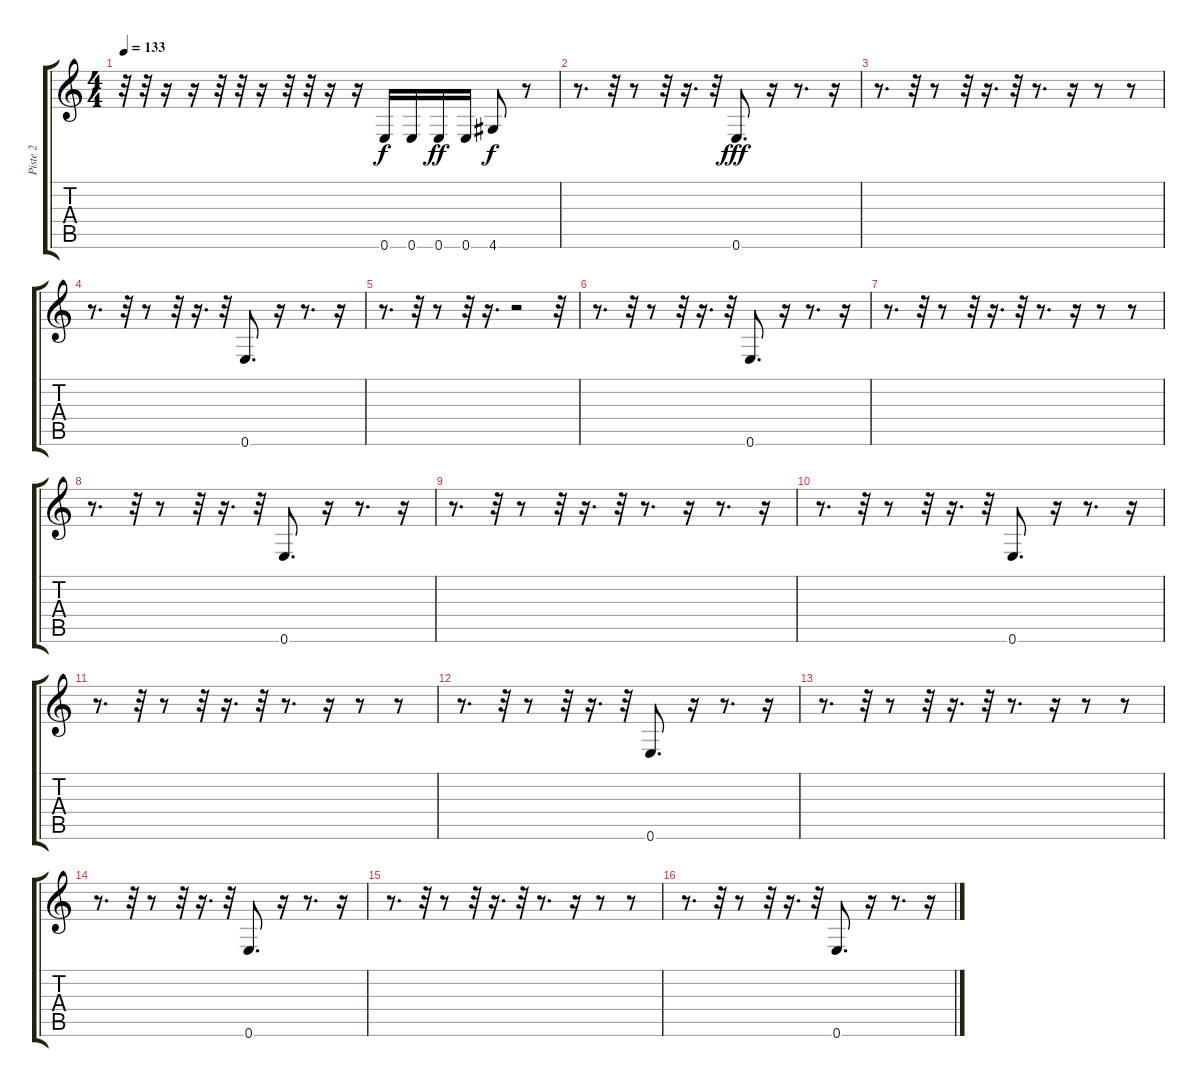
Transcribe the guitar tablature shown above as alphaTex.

\track ("Piste 2" "Piste 2") {instrument electricbassfinger}
\staff {score tabs}
\tuning (E4 B3 G3 D3 A2 E2) {hide}
\ts (4 4)
\tempo 133
\clef g2
\ks c
r.32{dy f} r.32 r.16 r.16 r.32 r.32 r.16 r.32 r.32 r.16 r.16 0.6.16 0.6.16 0.6.16{dy ff} 0.6.16 4.6.8{dy f} r.8 |
r.8{d} r.32 r.8 r.32 r.16{d} r.32 0.6.8{d dy fff} r.16 r.8{d} r.16 |
r.8{d} r.32 r.8 r.32 r.16{d} r.32 r.8{d} r.16 r.8 r.8 |
r.8{d} r.32 r.8 r.32 r.16{d} r.32 0.6.8{d} r.16 r.8{d} r.16 |
r.8{d} r.32 r.8 r.32 r.16{d} r.2 r.32 |
r.8{d} r.32 r.8 r.32 r.16{d} r.32 0.6.8{d} r.16 r.8{d} r.16 |
r.8{d} r.32 r.8 r.32 r.16{d} r.32 r.8{d} r.16 r.8 r.8 |
r.8{d} r.32 r.8 r.32 r.16{d} r.32 0.6.8{d} r.16 r.8{d} r.16 |
r.8{d} r.32 r.8 r.32 r.16{d} r.32 r.8{d} r.16 r.8{d} r.16 |
r.8{d} r.32 r.8 r.32 r.16{d} r.32 0.6.8{d} r.16 r.8{d} r.16 |
r.8{d} r.32 r.8 r.32 r.16{d} r.32 r.8{d} r.16 r.8 r.8 |
r.8{d} r.32 r.8 r.32 r.16{d} r.32 0.6.8{d} r.16 r.8{d} r.16 |
r.8{d} r.32 r.8 r.32 r.16{d} r.32 r.8{d} r.16 r.8 r.8 |
r.8{d} r.32 r.8 r.32 r.16{d} r.32 0.6.8{d} r.16 r.8{d} r.16 |
r.8{d} r.32 r.8 r.32 r.16{d} r.32 r.8{d} r.16 r.8 r.8 |
r.8{d} r.32 r.8 r.32 r.16{d} r.32 0.6.8{d} r.16 r.8{d} r.16
